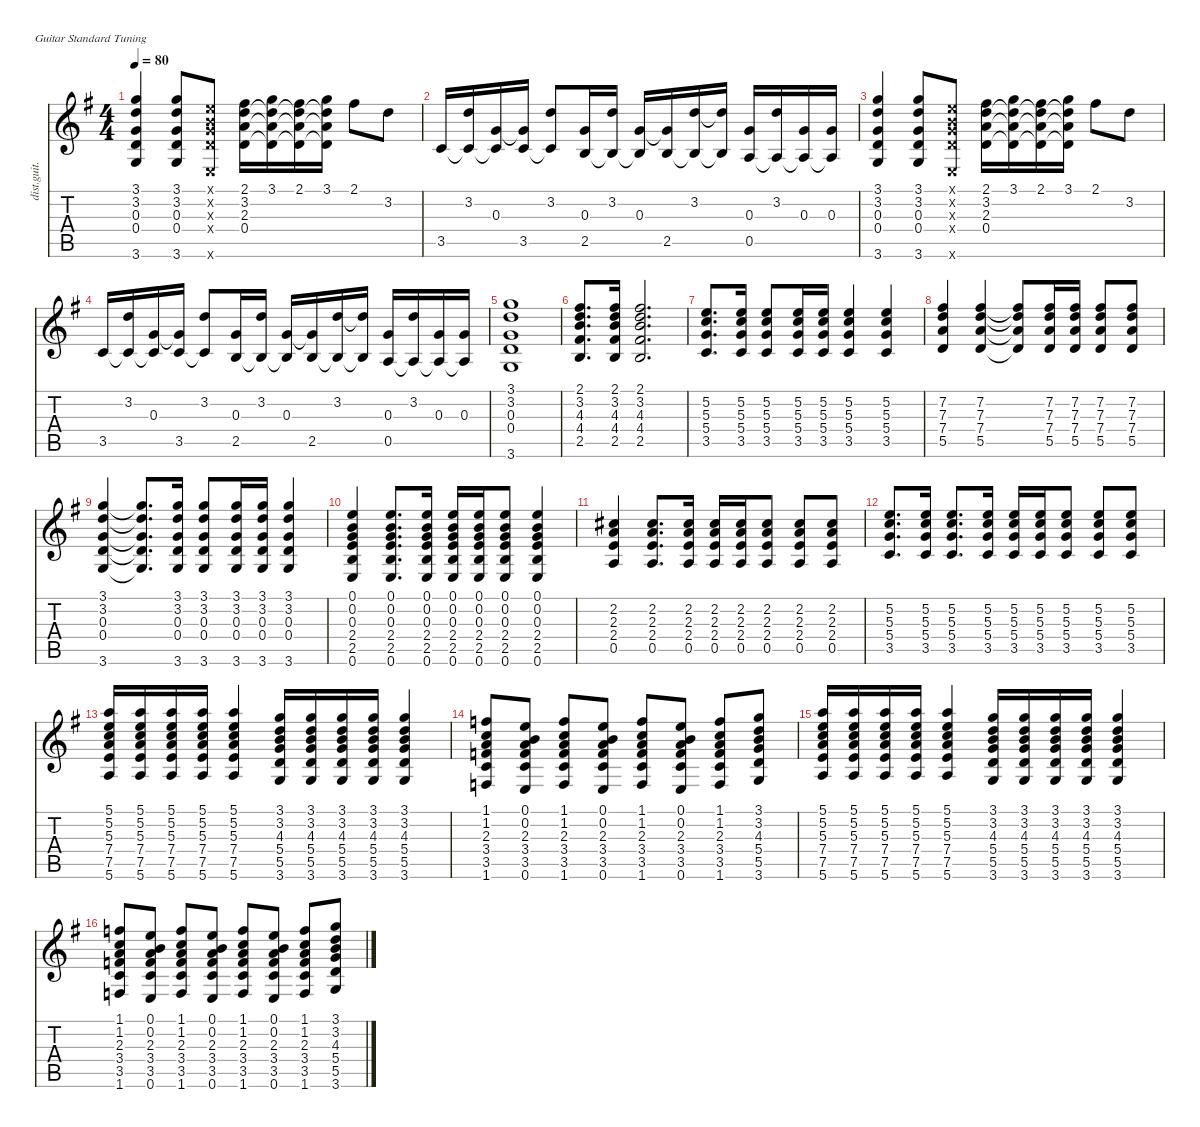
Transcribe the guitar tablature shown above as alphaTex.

\defaultSystemsLayout 4
\hideDynamics
\bracketExtendMode nobrackets
\otherSystemsTrackNameOrientation horizontal
\track ("Electric Guitar 3 (Mick Ronson)" "dist.guit.") {mute instrument distortionguitar}
\staff {score tabs}
\tuning (E4 B3 G3 D3 A2 E2)
\ts (4 4)
\tempo 80
\clef g2
\ks g
(3.1{acc forcenatural} 3.2{acc forcenatural} 0.3{acc forcenatural} 0.4{acc forcenatural} 3.6{acc forcenatural}).4{dy f beam Up} (3.1{acc forcenatural} 3.2{acc forcenatural} 0.3{acc forcenatural} 0.4{acc forcenatural} 3.6{acc forcenatural}).8{beam Up} (0.1{x acc forcenatural} 0.2{x acc forcenatural} 0.3{x acc forcenatural} 0.4{x acc forcenatural} 0.6{x acc forcenatural}).8{beam Up} (2.1{acc #} 3.2{acc forcenatural} 2.3{acc forcenatural} 0.4{acc forcenatural}).16{beam Down} (3.1{acc forcenatural} 3.2{t acc forcenatural} 2.3{t acc forcenatural} 0.4{t acc forcenatural}).16{beam Down} (2.1{acc #} 3.2{t acc forcenatural} 2.3{t acc forcenatural} 0.4{t acc forcenatural}).16{beam Down} (3.1{acc forcenatural} 3.2{t acc forcenatural} 2.3{t acc forcenatural} 0.4{t acc forcenatural}).16{beam Down} 2.1{acc #}.8{beam Down} 3.2{acc forcenatural}.8{beam Down} |
3.5{acc forcenatural}.16{beam Up} (3.2{acc forcenatural} 3.5{t acc forcenatural}).16{beam Up} (0.3{acc forcenatural} 3.5{t acc forcenatural}).16{beam Up} (0.3{t acc forcenatural} 3.5{acc forcenatural}).16{beam Up} (3.2{acc forcenatural} 3.5{t acc forcenatural}).8{beam Up} (0.3{acc forcenatural} 2.5{acc forcenatural}).16{beam Up} (3.2{acc forcenatural} 2.5{t acc forcenatural}).16{beam Up} (0.3{acc forcenatural} 2.5{t acc forcenatural}).16{beam Up} (0.3{t acc forcenatural} 2.5{acc forcenatural}).16{beam Up} (3.2{acc forcenatural} 2.5{t acc forcenatural}).16{beam Up} (3.2{t acc forcenatural} 2.5{t acc forcenatural}).16{beam Up} (0.3{acc forcenatural} 0.5{acc forcenatural}).16{beam Up} (3.2{acc forcenatural} 0.5{t acc forcenatural}).16{beam Up} (0.3{acc forcenatural} 0.5{t acc forcenatural}).16{beam Up} (0.3{acc forcenatural} 0.5{t acc forcenatural}).16{beam Up} |
(3.1{acc forcenatural} 3.2{acc forcenatural} 0.3{acc forcenatural} 0.4{acc forcenatural} 3.6{acc forcenatural}).4{beam Up} (3.1{acc forcenatural} 3.2{acc forcenatural} 0.3{acc forcenatural} 0.4{acc forcenatural} 3.6{acc forcenatural}).8{beam Up} (0.1{x acc forcenatural} 0.2{x acc forcenatural} 0.3{x acc forcenatural} 0.4{x acc forcenatural} 0.6{x acc forcenatural}).8{beam Up} (2.1{acc #} 3.2{acc forcenatural} 2.3{acc forcenatural} 0.4{acc forcenatural}).16{beam Down} (3.1{acc forcenatural} 3.2{t acc forcenatural} 2.3{t acc forcenatural} 0.4{t acc forcenatural}).16{beam Down} (2.1{acc #} 3.2{t acc forcenatural} 2.3{t acc forcenatural} 0.4{t acc forcenatural}).16{beam Down} (3.1{acc forcenatural} 3.2{t acc forcenatural} 2.3{t acc forcenatural} 0.4{t acc forcenatural}).16{beam Down} 2.1{acc #}.8{beam Down} 3.2{acc forcenatural}.8{beam Down} |
3.5{acc forcenatural}.16{beam Up} (3.2{acc forcenatural} 3.5{t acc forcenatural}).16{beam Up} (0.3{acc forcenatural} 3.5{t acc forcenatural}).16{beam Up} (0.3{t acc forcenatural} 3.5{acc forcenatural}).16{beam Up} (3.2{acc forcenatural} 3.5{t acc forcenatural}).8{beam Up} (0.3{acc forcenatural} 2.5{acc forcenatural}).16{beam Up} (3.2{acc forcenatural} 2.5{t acc forcenatural}).16{beam Up} (0.3{acc forcenatural} 2.5{t acc forcenatural}).16{beam Up} (0.3{t acc forcenatural} 2.5{acc forcenatural}).16{beam Up} (3.2{acc forcenatural} 2.5{t acc forcenatural}).16{beam Up} (3.2{t acc forcenatural} 2.5{t acc forcenatural}).16{beam Up} (0.3{acc forcenatural} 0.5{acc forcenatural}).16{beam Up} (3.2{acc forcenatural} 0.5{t acc forcenatural}).16{beam Up} (0.3{acc forcenatural} 0.5{t acc forcenatural}).16{beam Up} (0.3{acc forcenatural} 0.5{t acc forcenatural}).16{beam Up} |
(3.1{acc forcenatural} 3.2{acc forcenatural} 0.3{acc forcenatural} 0.4{acc forcenatural} 3.6{acc forcenatural}).1{beam Up} |
(2.1{acc #} 3.2{acc forcenatural} 4.3{acc forcenatural} 4.4{acc #} 2.5{acc forcenatural}).8{d beam Up} (2.1{acc #} 3.2{acc forcenatural} 4.3{acc forcenatural} 4.4{acc #} 2.5{acc forcenatural}).16{beam Up} (2.1{acc #} 3.2{acc forcenatural} 4.3{acc forcenatural} 4.4{acc #} 2.5{acc forcenatural}).2{d beam Up} |
(5.2{acc forcenatural} 5.3{acc forcenatural} 5.4{acc forcenatural} 3.5{acc forcenatural}).8{d beam Up} (5.2{acc forcenatural} 5.3{acc forcenatural} 5.4{acc forcenatural} 3.5{acc forcenatural}).16{beam Up} (5.2{acc forcenatural} 5.3{acc forcenatural} 5.4{acc forcenatural} 3.5{acc forcenatural}).8{beam Up} (5.2{acc forcenatural} 5.3{acc forcenatural} 5.4{acc forcenatural} 3.5{acc forcenatural}).16{beam Up} (5.2{acc forcenatural} 5.3{acc forcenatural} 5.4{acc forcenatural} 3.5{acc forcenatural}).16{beam Up} (5.2{acc forcenatural} 5.3{acc forcenatural} 5.4{acc forcenatural} 3.5{acc forcenatural}).4{beam Up} (5.2{acc forcenatural} 5.3{acc forcenatural} 5.4{acc forcenatural} 3.5{acc forcenatural}).4{beam Up} |
(7.2{acc #} 7.3{acc forcenatural} 7.4{acc forcenatural} 5.5{acc forcenatural}).4{beam Up} (7.2{acc #} 7.3{acc forcenatural} 7.4{acc forcenatural} 5.5{acc forcenatural}).4{beam Up} (7.2{t acc #} 7.3{t acc forcenatural} 7.4{t acc forcenatural} 5.5{t acc forcenatural}).8{beam Up} (7.2{acc #} 7.3{acc forcenatural} 7.4{acc forcenatural} 5.5{acc forcenatural}).16{beam Up} (7.2{acc #} 7.3{acc forcenatural} 7.4{acc forcenatural} 5.5{acc forcenatural}).16{beam Up} (7.2{acc #} 7.3{acc forcenatural} 7.4{acc forcenatural} 5.5{acc forcenatural}).8{beam Up} (7.2{acc #} 7.3{acc forcenatural} 7.4{acc forcenatural} 5.5{acc forcenatural}).8{beam Up} |
(3.1{acc forcenatural} 3.2{acc forcenatural} 0.3{acc forcenatural} 0.4{acc forcenatural} 3.6{acc forcenatural}).4{beam Up} (3.1{t acc forcenatural} 3.2{t acc forcenatural} 0.3{t acc forcenatural} 0.4{t acc forcenatural} 3.6{t acc forcenatural}).8{d beam Up} (3.1{acc forcenatural} 3.2{acc forcenatural} 0.3{acc forcenatural} 0.4{acc forcenatural} 3.6{acc forcenatural}).16{beam Up} (3.1{acc forcenatural} 3.2{acc forcenatural} 0.3{acc forcenatural} 0.4{acc forcenatural} 3.6{acc forcenatural}).8{beam Up} (3.1{acc forcenatural} 3.2{acc forcenatural} 0.3{acc forcenatural} 0.4{acc forcenatural} 3.6{acc forcenatural}).16{beam Up} (3.1{acc forcenatural} 3.2{acc forcenatural} 0.3{acc forcenatural} 0.4{acc forcenatural} 3.6{acc forcenatural}).16{beam Up} (3.1{acc forcenatural} 3.2{acc forcenatural} 0.3{acc forcenatural} 0.4{acc forcenatural} 3.6{acc forcenatural}).4{beam Up} |
(0.1{acc forcenatural} 0.2{acc forcenatural} 0.3{acc forcenatural} 2.4{acc forcenatural} 2.5{acc forcenatural} 0.6{acc forcenatural}).4{beam Up} (0.1{acc forcenatural} 0.2{acc forcenatural} 0.3{acc forcenatural} 2.4{acc forcenatural} 2.5{acc forcenatural} 0.6{acc forcenatural}).8{d beam Up} (0.1{acc forcenatural} 0.2{acc forcenatural} 0.3{acc forcenatural} 2.4{acc forcenatural} 2.5{acc forcenatural} 0.6{acc forcenatural}).16{beam Up} (0.1{acc forcenatural} 0.2{acc forcenatural} 0.3{acc forcenatural} 2.4{acc forcenatural} 2.5{acc forcenatural} 0.6{acc forcenatural}).16{beam Up} (0.1{acc forcenatural} 0.2{acc forcenatural} 0.3{acc forcenatural} 2.4{acc forcenatural} 2.5{acc forcenatural} 0.6{acc forcenatural}).16{beam Up} (0.1{acc forcenatural} 0.2{acc forcenatural} 0.3{acc forcenatural} 2.4{acc forcenatural} 2.5{acc forcenatural} 0.6{acc forcenatural}).8{beam Up} (0.1{acc forcenatural} 0.2{acc forcenatural} 0.3{acc forcenatural} 2.4{acc forcenatural} 2.5{acc forcenatural} 0.6{acc forcenatural}).4{beam Up} |
(2.2{acc #} 2.3{acc forcenatural} 2.4{acc forcenatural} 0.5{acc forcenatural}).4{beam Up} (2.2{acc #} 2.3{acc forcenatural} 2.4{acc forcenatural} 0.5{acc forcenatural}).8{d beam Up} (2.2{acc #} 2.3{acc forcenatural} 2.4{acc forcenatural} 0.5{acc forcenatural}).16{beam Up} (2.2{acc #} 2.3{acc forcenatural} 2.4{acc forcenatural} 0.5{acc forcenatural}).16{beam Up} (2.2{acc #} 2.3{acc forcenatural} 2.4{acc forcenatural} 0.5{acc forcenatural}).16{beam Up} (2.2{acc #} 2.3{acc forcenatural} 2.4{acc forcenatural} 0.5{acc forcenatural}).8{beam Up} (2.2{acc #} 2.3{acc forcenatural} 2.4{acc forcenatural} 0.5{acc forcenatural}).8{beam Up} (2.2{acc #} 2.3{acc forcenatural} 2.4{acc forcenatural} 0.5{acc forcenatural}).8{beam Up} |
(5.2{acc forcenatural} 5.3{acc forcenatural} 5.4{acc forcenatural} 3.5{acc forcenatural}).8{d beam Up} (5.2{acc forcenatural} 5.3{acc forcenatural} 5.4{acc forcenatural} 3.5{acc forcenatural}).16{beam Up} (5.2{acc forcenatural} 5.3{acc forcenatural} 5.4{acc forcenatural} 3.5{acc forcenatural}).8{d beam Up} (5.2{acc forcenatural} 5.3{acc forcenatural} 5.4{acc forcenatural} 3.5{acc forcenatural}).16{beam Up} (5.2{acc forcenatural} 5.3{acc forcenatural} 5.4{acc forcenatural} 3.5{acc forcenatural}).16{beam Up} (5.2{acc forcenatural} 5.3{acc forcenatural} 5.4{acc forcenatural} 3.5{acc forcenatural}).16{beam Up} (5.2{acc forcenatural} 5.3{acc forcenatural} 5.4{acc forcenatural} 3.5{acc forcenatural}).8{beam Up} (5.2{acc forcenatural} 5.3{acc forcenatural} 5.4{acc forcenatural} 3.5{acc forcenatural}).8{beam Up} (5.2{acc forcenatural} 5.3{acc forcenatural} 5.4{acc forcenatural} 3.5{acc forcenatural}).8{beam Up} |
(5.1{acc forcenatural} 5.2{acc forcenatural} 5.3{acc forcenatural} 7.4{acc forcenatural} 7.5{acc forcenatural} 5.6{acc forcenatural}).16{beam Up} (5.1{acc forcenatural} 5.2{acc forcenatural} 5.3{acc forcenatural} 7.4{acc forcenatural} 7.5{acc forcenatural} 5.6{acc forcenatural}).16{beam Up} (5.1{acc forcenatural} 5.2{acc forcenatural} 5.3{acc forcenatural} 7.4{acc forcenatural} 7.5{acc forcenatural} 5.6{acc forcenatural}).16{beam Up} (5.1{acc forcenatural} 5.2{acc forcenatural} 5.3{acc forcenatural} 7.4{acc forcenatural} 7.5{acc forcenatural} 5.6{acc forcenatural}).16{beam Up} (5.1{acc forcenatural} 5.2{acc forcenatural} 5.3{acc forcenatural} 7.4{acc forcenatural} 7.5{acc forcenatural} 5.6{acc forcenatural}).4{beam Up} (3.1{acc forcenatural} 3.2{acc forcenatural} 4.3{acc forcenatural} 5.4{acc forcenatural} 5.5{acc forcenatural} 3.6{acc forcenatural}).16{beam Up} (3.1{acc forcenatural} 3.2{acc forcenatural} 4.3{acc forcenatural} 5.4{acc forcenatural} 5.5{acc forcenatural} 3.6{acc forcenatural}).16{beam Up} (3.1{acc forcenatural} 3.2{acc forcenatural} 4.3{acc forcenatural} 5.4{acc forcenatural} 5.5{acc forcenatural} 3.6{acc forcenatural}).16{beam Up} (3.1{acc forcenatural} 3.2{acc forcenatural} 4.3{acc forcenatural} 5.4{acc forcenatural} 5.5{acc forcenatural} 3.6{acc forcenatural}).16{beam Up} (3.1{acc forcenatural} 3.2{acc forcenatural} 4.3{acc forcenatural} 5.4{acc forcenatural} 5.5{acc forcenatural} 3.6{acc forcenatural}).4{beam Up} |
(1.1{acc forcenatural} 1.2{acc forcenatural} 2.3{acc forcenatural} 3.4{acc forcenatural} 3.5{acc forcenatural} 1.6{acc forcenatural}).8{beam Up} (0.1{acc forcenatural} 0.2{acc forcenatural} 2.3{acc forcenatural} 3.4{acc forcenatural} 3.5{acc forcenatural} 0.6{acc forcenatural}).8{beam Up} (1.1{acc forcenatural} 1.2{acc forcenatural} 2.3{acc forcenatural} 3.4{acc forcenatural} 3.5{acc forcenatural} 1.6{acc forcenatural}).8{beam Up} (0.1{acc forcenatural} 0.2{acc forcenatural} 2.3{acc forcenatural} 3.4{acc forcenatural} 3.5{acc forcenatural} 0.6{acc forcenatural}).8{beam Up} (1.1{acc forcenatural} 1.2{acc forcenatural} 2.3{acc forcenatural} 3.4{acc forcenatural} 3.5{acc forcenatural} 1.6{acc forcenatural}).8{beam Up} (0.1{acc forcenatural} 0.2{acc forcenatural} 2.3{acc forcenatural} 3.4{acc forcenatural} 3.5{acc forcenatural} 0.6{acc forcenatural}).8{beam Up} (1.1{acc forcenatural} 1.2{acc forcenatural} 2.3{acc forcenatural} 3.4{acc forcenatural} 3.5{acc forcenatural} 1.6{acc forcenatural}).8{beam Up} (3.1{acc forcenatural} 3.2{acc forcenatural} 4.3{acc forcenatural} 5.4{acc forcenatural} 5.5{acc forcenatural} 3.6{acc forcenatural}).8{beam Up} |
(5.1{acc forcenatural} 5.2{acc forcenatural} 5.3{acc forcenatural} 7.4{acc forcenatural} 7.5{acc forcenatural} 5.6{acc forcenatural}).16{beam Up} (5.1{acc forcenatural} 5.2{acc forcenatural} 5.3{acc forcenatural} 7.4{acc forcenatural} 7.5{acc forcenatural} 5.6{acc forcenatural}).16{beam Up} (5.1{acc forcenatural} 5.2{acc forcenatural} 5.3{acc forcenatural} 7.4{acc forcenatural} 7.5{acc forcenatural} 5.6{acc forcenatural}).16{beam Up} (5.1{acc forcenatural} 5.2{acc forcenatural} 5.3{acc forcenatural} 7.4{acc forcenatural} 7.5{acc forcenatural} 5.6{acc forcenatural}).16{beam Up} (5.1{acc forcenatural} 5.2{acc forcenatural} 5.3{acc forcenatural} 7.4{acc forcenatural} 7.5{acc forcenatural} 5.6{acc forcenatural}).4{beam Up} (3.1{acc forcenatural} 3.2{acc forcenatural} 4.3{acc forcenatural} 5.4{acc forcenatural} 5.5{acc forcenatural} 3.6{acc forcenatural}).16{beam Up} (3.1{acc forcenatural} 3.2{acc forcenatural} 4.3{acc forcenatural} 5.4{acc forcenatural} 5.5{acc forcenatural} 3.6{acc forcenatural}).16{beam Up} (3.1{acc forcenatural} 3.2{acc forcenatural} 4.3{acc forcenatural} 5.4{acc forcenatural} 5.5{acc forcenatural} 3.6{acc forcenatural}).16{beam Up} (3.1{acc forcenatural} 3.2{acc forcenatural} 4.3{acc forcenatural} 5.4{acc forcenatural} 5.5{acc forcenatural} 3.6{acc forcenatural}).16{beam Up} (3.1{acc forcenatural} 3.2{acc forcenatural} 4.3{acc forcenatural} 5.4{acc forcenatural} 5.5{acc forcenatural} 3.6{acc forcenatural}).4{beam Up} |
(1.1{acc forcenatural} 1.2{acc forcenatural} 2.3{acc forcenatural} 3.4{acc forcenatural} 3.5{acc forcenatural} 1.6{acc forcenatural}).8{beam Up} (0.1{acc forcenatural} 0.2{acc forcenatural} 2.3{acc forcenatural} 3.4{acc forcenatural} 3.5{acc forcenatural} 0.6{acc forcenatural}).8{beam Up} (1.1{acc forcenatural} 1.2{acc forcenatural} 2.3{acc forcenatural} 3.4{acc forcenatural} 3.5{acc forcenatural} 1.6{acc forcenatural}).8{beam Up} (0.1{acc forcenatural} 0.2{acc forcenatural} 2.3{acc forcenatural} 3.4{acc forcenatural} 3.5{acc forcenatural} 0.6{acc forcenatural}).8{beam Up} (1.1{acc forcenatural} 1.2{acc forcenatural} 2.3{acc forcenatural} 3.4{acc forcenatural} 3.5{acc forcenatural} 1.6{acc forcenatural}).8{beam Up} (0.1{acc forcenatural} 0.2{acc forcenatural} 2.3{acc forcenatural} 3.4{acc forcenatural} 3.5{acc forcenatural} 0.6{acc forcenatural}).8{beam Up} (1.1{acc forcenatural} 1.2{acc forcenatural} 2.3{acc forcenatural} 3.4{acc forcenatural} 3.5{acc forcenatural} 1.6{acc forcenatural}).8{beam Up} (3.1{acc forcenatural} 3.2{acc forcenatural} 4.3{acc forcenatural} 5.4{acc forcenatural} 5.5{acc forcenatural} 3.6{acc forcenatural}).8{beam Up}
